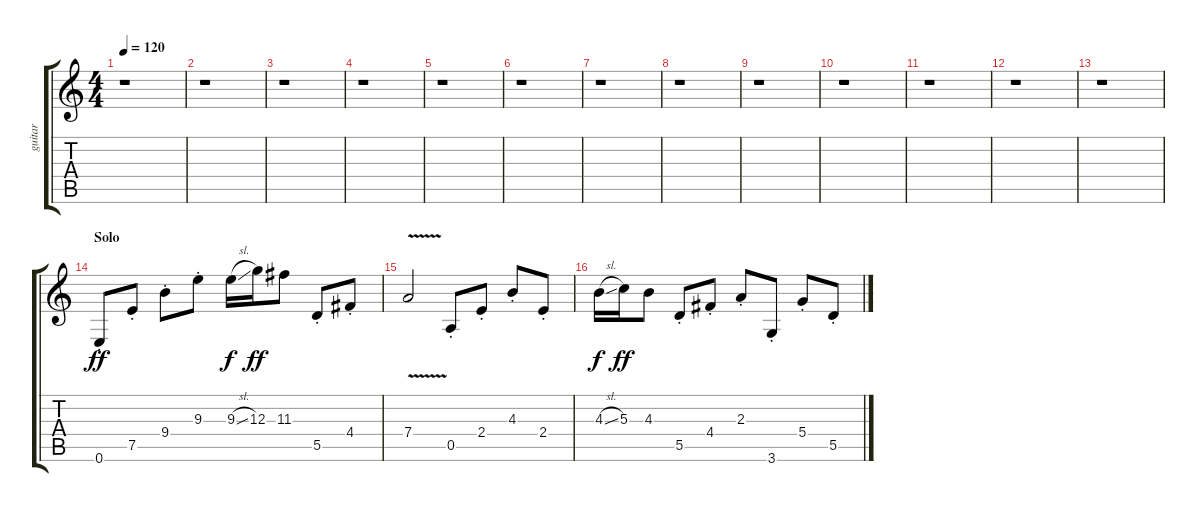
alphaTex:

\track ("guitar" "guitar") {instrument distortionguitar}
\staff {score tabs}
\tuning (E4 B3 G3 D3 A2 E2) {hide}
\ts (4 4)
\tempo 120
\clef g2
\ks c
r.1{dy f} |
r.1 |
r.1 |
r.1 |
r.1 |
r.1 |
r.1 |
r.1 |
r.1 |
r.1 |
r.1 |
r.1 |
r.1 |
\section ("" "Solo")
0.6{st}.8{dy ff} 7.5{st}.8 9.4{st}.8 9.3{st}.8 9.3{sl}.16{dy f} 12.3.16{dy ff} 11.3.8 5.5{st}.8 4.4{st}.8 |
7.4{v}.2 0.5{st}.8 2.4{st}.8 4.3{st}.8 2.4{st}.8 |
4.3{sl}.16{dy f} 5.3.16{dy ff} 4.3.8 5.5{st}.8 4.4{st}.8 2.3{st}.8 3.6{st}.8 5.4{st}.8 5.5{st}.8
